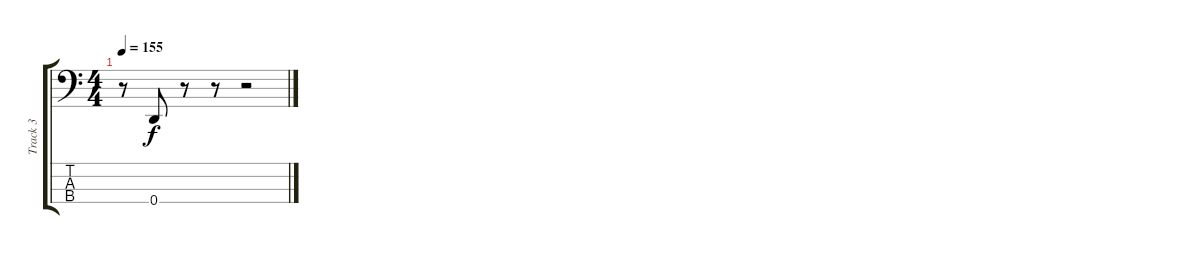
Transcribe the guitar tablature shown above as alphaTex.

\track ("Track 3" "Track 3") {instrument electricbasspick}
\staff {score tabs}
\tuning (G2 D2 A1 D1) {hide}
\ts (4 4)
\tempo 155
\clef f4
\ks c
r.8{dy f} 0.4.8 r.8 r.8 r.2
